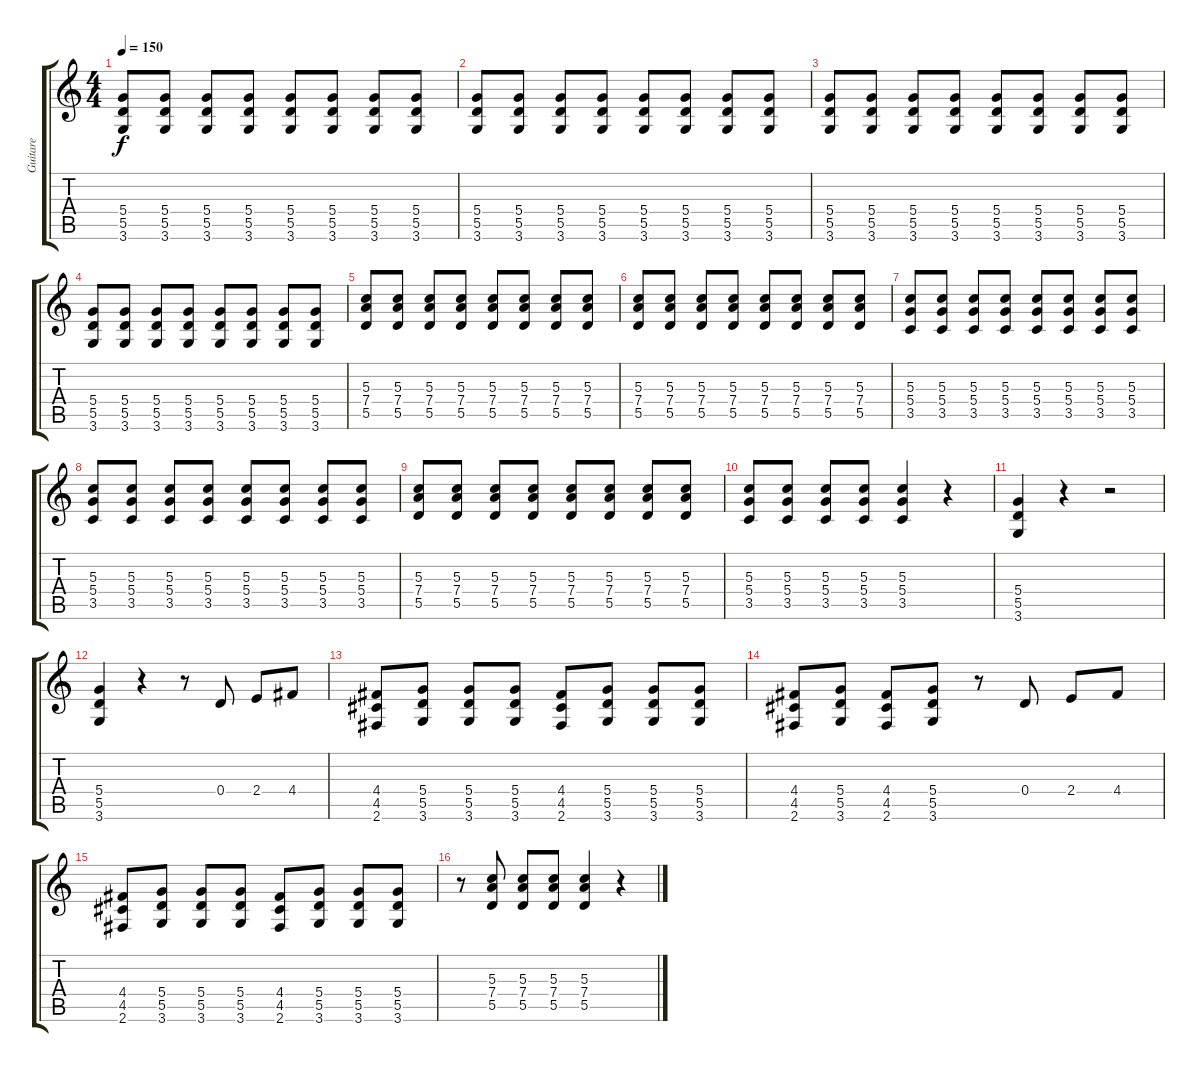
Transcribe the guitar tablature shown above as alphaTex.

\track ("Guitare" "Guitare") {instrument distortionguitar}
\staff {score tabs}
\tuning (E4 B3 G3 D3 A2 E2) {hide}
\ts (4 4)
\tempo 150
\clef g2
\ks c
(5.4 5.5 3.6).8{dy f} (5.4 5.5 3.6).8 (5.4 5.5 3.6).8 (5.4 5.5 3.6).8 (5.4 5.5 3.6).8 (5.4 5.5 3.6).8 (5.4 5.5 3.6).8 (5.4 5.5 3.6).8 |
(5.4 5.5 3.6).8 (5.4 5.5 3.6).8 (5.4 5.5 3.6).8 (5.4 5.5 3.6).8 (5.4 5.5 3.6).8 (5.4 5.5 3.6).8 (5.4 5.5 3.6).8 (5.4 5.5 3.6).8 |
(5.4 5.5 3.6).8 (5.4 5.5 3.6).8 (5.4 5.5 3.6).8 (5.4 5.5 3.6).8 (5.4 5.5 3.6).8 (5.4 5.5 3.6).8 (5.4 5.5 3.6).8 (5.4 5.5 3.6).8 |
(5.4 5.5 3.6).8 (5.4 5.5 3.6).8 (5.4 5.5 3.6).8 (5.4 5.5 3.6).8 (5.4 5.5 3.6).8 (5.4 5.5 3.6).8 (5.4 5.5 3.6).8 (5.4 5.5 3.6).8 |
(5.3 7.4 5.5).8 (5.3 7.4 5.5).8 (5.3 7.4 5.5).8 (5.3 7.4 5.5).8 (5.3 7.4 5.5).8 (5.3 7.4 5.5).8 (5.3 7.4 5.5).8 (5.3 7.4 5.5).8 |
(5.3 7.4 5.5).8 (5.3 7.4 5.5).8 (5.3 7.4 5.5).8 (5.3 7.4 5.5).8 (5.3 7.4 5.5).8 (5.3 7.4 5.5).8 (5.3 7.4 5.5).8 (5.3 7.4 5.5).8 |
(5.3 5.4 3.5).8 (5.3 5.4 3.5).8 (5.3 5.4 3.5).8 (5.3 5.4 3.5).8 (5.3 5.4 3.5).8 (5.3 5.4 3.5).8 (5.3 5.4 3.5).8 (5.3 5.4 3.5).8 |
(5.3 5.4 3.5).8 (5.3 5.4 3.5).8 (5.3 5.4 3.5).8 (5.3 5.4 3.5).8 (5.3 5.4 3.5).8 (5.3 5.4 3.5).8 (5.3 5.4 3.5).8 (5.3 5.4 3.5).8 |
(5.3 7.4 5.5).8 (5.3 7.4 5.5).8 (5.3 7.4 5.5).8 (5.3 7.4 5.5).8 (5.3 7.4 5.5).8 (5.3 7.4 5.5).8 (5.3 7.4 5.5).8 (5.3 7.4 5.5).8 |
(5.3 5.4 3.5).8 (5.3 5.4 3.5).8 (5.3 5.4 3.5).8 (5.3 5.4 3.5).8 (5.3 5.4 3.5).4 r.4 |
(5.4 5.5 3.6).4 r.4 r.2 |
(5.4 5.5 3.6).4 r.4 r.8 0.4.8 2.4.8 4.4.8 |
(4.4 4.5 2.6).8 (5.4 5.5 3.6).8 (5.4 5.5 3.6).8 (5.4 5.5 3.6).8 (4.4 4.5 2.6).8 (5.4 5.5 3.6).8 (5.4 5.5 3.6).8 (5.4 5.5 3.6).8 |
(4.4 4.5 2.6).8 (5.4 5.5 3.6).8 (4.4 4.5 2.6).8 (5.4 5.5 3.6).8 r.8 0.4.8 2.4.8 4.4.8 |
(4.4 4.5 2.6).8 (5.4 5.5 3.6).8 (5.4 5.5 3.6).8 (5.4 5.5 3.6).8 (4.4 4.5 2.6).8 (5.4 5.5 3.6).8 (5.4 5.5 3.6).8 (5.4 5.5 3.6).8 |
r.8 (5.3 7.4 5.5).8 (5.3 7.4 5.5).8 (5.3 7.4 5.5).8 (5.3 7.4 5.5).4 r.4
